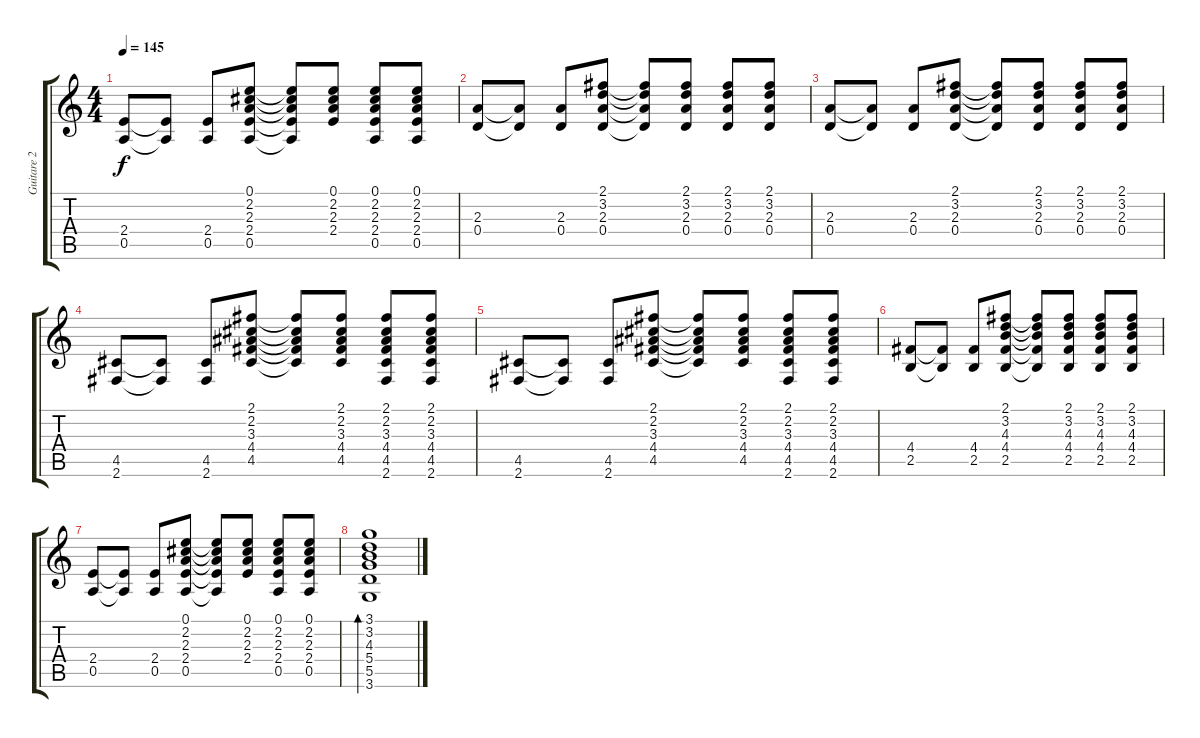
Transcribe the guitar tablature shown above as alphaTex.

\track ("Guitare 2" "Guitare 2") {instrument acousticguitarsteel}
\staff {score tabs}
\tuning (E4 B3 G3 D3 A2 E2) {hide}
\ts (4 4)
\tempo 145
\clef g2
\ks c
(2.4 0.5).8{dy f} (2.4{t} 0.5{t}).8 (2.4 0.5).8 (0.1 2.2 2.3 2.4 0.5).8 (0.1{t} 2.2{t} 2.3{t} 2.4{t} 0.5{t}).8 (0.1 2.2 2.3 2.4).8 (0.1 2.2 2.3 2.4 0.5).8 (0.1 2.2 2.3 2.4 0.5).8 |
(2.3 0.4).8 (2.3{t} 0.4{t}).8 (2.3 0.4).8 (2.1 3.2 2.3 0.4).8 (2.1{t} 3.2{t} 2.3{t} 0.4{t}).8 (2.1 3.2 2.3 0.4).8 (2.1 3.2 2.3 0.4).8 (2.1 3.2 2.3 0.4).8 |
(2.3 0.4).8 (2.3{t} 0.4{t}).8 (2.3 0.4).8 (2.1 3.2 2.3 0.4).8 (2.1{t} 3.2{t} 2.3{t} 0.4{t}).8 (2.1 3.2 2.3 0.4).8 (2.1 3.2 2.3 0.4).8 (2.1 3.2 2.3 0.4).8 |
(4.5 2.6).8 (4.5{t} 2.6{t}).8 (4.5 2.6).8 (2.1 2.2 3.3 4.4 4.5).8 (2.1{t} 2.2{t} 3.3{t} 4.4{t} 4.5{t}).8 (2.1 2.2 3.3 4.4 4.5).8 (2.1 2.2 3.3 4.4 4.5 2.6).8 (2.1 2.2 3.3 4.4 4.5 2.6).8 |
(4.5 2.6).8 (4.5{t} 2.6{t}).8 (4.5 2.6).8 (2.1 2.2 3.3 4.4 4.5).8 (2.1{t} 2.2{t} 3.3{t} 4.4{t} 4.5{t}).8 (2.1 2.2 3.3 4.4 4.5).8 (2.1 2.2 3.3 4.4 4.5 2.6).8 (2.1 2.2 3.3 4.4 4.5 2.6).8 |
(4.4 2.5).8 (4.4{t} 2.5{t}).8 (4.4 2.5).8 (2.1 3.2 4.3 4.4 2.5).8 (2.1{t} 3.2{t} 4.3{t} 4.4{t} 2.5{t}).8 (2.1 3.2 4.3 4.4 2.5).8 (2.1 3.2 4.3 4.4 2.5).8 (2.1 3.2 4.3 4.4 2.5).8 |
(2.4 0.5).8 (2.4{t} 0.5{t}).8 (2.4 0.5).8 (0.1 2.2 2.3 2.4 0.5).8 (0.1{t} 2.2{t} 2.3{t} 2.4{t} 0.5{t}).8 (0.1 2.2 2.3 2.4).8 (0.1 2.2 2.3 2.4 0.5).8 (0.1 2.2 2.3 2.4 0.5).8 |
(3.1 3.2 4.3 5.4 5.5 3.6).1{bd 60}
